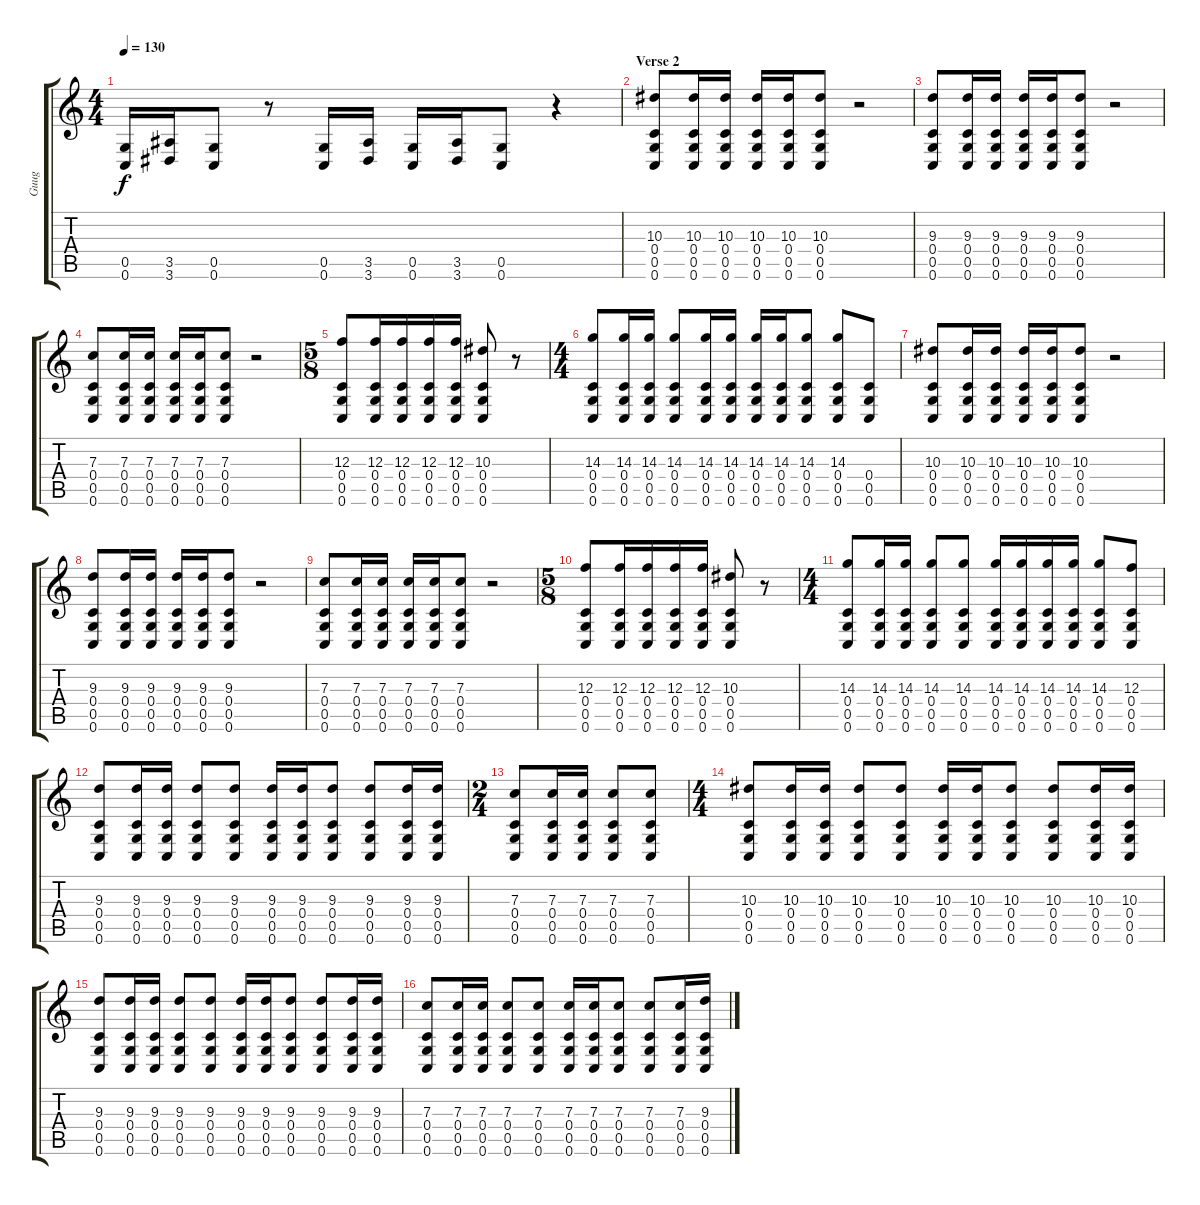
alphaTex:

\track ("Guug" "Guug") {instrument distortionguitar}
\staff {score tabs}
\tuning (D4 A3 F3 C3 G2 C2) {hide}
\ts (4 4)
\tempo 130
\clef g2
\ks c
(0.5 0.6).16{dy f} (3.5 3.6).16 (0.5 0.6).8 r.8 (0.5 0.6).16 (3.5 3.6).16 (0.5 0.6).16 (3.5 3.6).16 (0.5 0.6).8 r.4 |
\section ("" "Verse 2")
(10.3 0.4 0.5 0.6).8 (10.3 0.4 0.5 0.6).16 (10.3 0.4 0.5 0.6).16 (10.3 0.4 0.5 0.6).16 (10.3 0.4 0.5 0.6).16 (10.3 0.4 0.5 0.6).8 r.2 |
(9.3 0.4 0.5 0.6).8 (9.3 0.4 0.5 0.6).16 (9.3 0.4 0.5 0.6).16 (9.3 0.4 0.5 0.6).16 (9.3 0.4 0.5 0.6).16 (9.3 0.4 0.5 0.6).8 r.2 |
(7.3 0.4 0.5 0.6).8 (7.3 0.4 0.5 0.6).16 (7.3 0.4 0.5 0.6).16 (7.3 0.4 0.5 0.6).16 (7.3 0.4 0.5 0.6).16 (7.3 0.4 0.5 0.6).8 r.2 |
\ts (5 8)
(12.3 0.4 0.5 0.6).8 (12.3 0.4 0.5 0.6).16 (12.3 0.4 0.5 0.6).16 (12.3 0.4 0.5 0.6).16 (12.3 0.4 0.5 0.6).16 (10.3 0.4 0.5 0.6).8 r.8 |
\ts (4 4)
(14.3 0.4 0.5 0.6).8 (14.3 0.4 0.5 0.6).16 (14.3 0.4 0.5 0.6).16 (14.3 0.4 0.5 0.6).8 (14.3 0.4 0.5 0.6).16 (14.3 0.4 0.5 0.6).16 (14.3 0.4 0.5 0.6).16 (14.3 0.4 0.5 0.6).16 (14.3 0.4 0.5 0.6).8 (14.3 0.4 0.5 0.6).8 (0.4 0.5 0.6).8 |
(10.3 0.4 0.5 0.6).8 (10.3 0.4 0.5 0.6).16 (10.3 0.4 0.5 0.6).16 (10.3 0.4 0.5 0.6).16 (10.3 0.4 0.5 0.6).16 (10.3 0.4 0.5 0.6).8 r.2 |
(9.3 0.4 0.5 0.6).8 (9.3 0.4 0.5 0.6).16 (9.3 0.4 0.5 0.6).16 (9.3 0.4 0.5 0.6).16 (9.3 0.4 0.5 0.6).16 (9.3 0.4 0.5 0.6).8 r.2 |
(7.3 0.4 0.5 0.6).8 (7.3 0.4 0.5 0.6).16 (7.3 0.4 0.5 0.6).16 (7.3 0.4 0.5 0.6).16 (7.3 0.4 0.5 0.6).16 (7.3 0.4 0.5 0.6).8 r.2 |
\ts (5 8)
(12.3 0.4 0.5 0.6).8 (12.3 0.4 0.5 0.6).16 (12.3 0.4 0.5 0.6).16 (12.3 0.4 0.5 0.6).16 (12.3 0.4 0.5 0.6).16 (10.3 0.4 0.5 0.6).8 r.8 |
\ts (4 4)
(14.3 0.4 0.5 0.6).8 (14.3 0.4 0.5 0.6).16 (14.3 0.4 0.5 0.6).16 (14.3 0.4 0.5 0.6).8 (14.3 0.4 0.5 0.6).8 (14.3 0.4 0.5 0.6).16 (14.3 0.4 0.5 0.6).16 (14.3 0.4 0.5 0.6).16 (14.3 0.4 0.5 0.6).16 (14.3 0.4 0.5 0.6).8 (12.3 0.4 0.5 0.6).8 |
(9.3 0.4 0.5 0.6).8 (9.3 0.4 0.5 0.6).16 (9.3 0.4 0.5 0.6).16 (9.3 0.4 0.5 0.6).8 (9.3 0.4 0.5 0.6).8 (9.3 0.4 0.5 0.6).16 (9.3 0.4 0.5 0.6).16 (9.3 0.4 0.5 0.6).8 (9.3 0.4 0.5 0.6).8 (9.3 0.4 0.5 0.6).16 (9.3 0.4 0.5 0.6).16 |
\ts (2 4)
(7.3 0.4 0.5 0.6).8 (7.3 0.4 0.5 0.6).16 (7.3 0.4 0.5 0.6).16 (7.3 0.4 0.5 0.6).8 (7.3 0.4 0.5 0.6).8 |
\ts (4 4)
(10.3 0.4 0.5 0.6).8 (10.3 0.4 0.5 0.6).16 (10.3 0.4 0.5 0.6).16 (10.3 0.4 0.5 0.6).8 (10.3 0.4 0.5 0.6).8 (10.3 0.4 0.5 0.6).16 (10.3 0.4 0.5 0.6).16 (10.3 0.4 0.5 0.6).8 (10.3 0.4 0.5 0.6).8 (10.3 0.4 0.5 0.6).16 (10.3 0.4 0.5 0.6).16 |
(9.3 0.4 0.5 0.6).8 (9.3 0.4 0.5 0.6).16 (9.3 0.4 0.5 0.6).16 (9.3 0.4 0.5 0.6).8 (9.3 0.4 0.5 0.6).8 (9.3 0.4 0.5 0.6).16 (9.3 0.4 0.5 0.6).16 (9.3 0.4 0.5 0.6).8 (9.3 0.4 0.5 0.6).8 (9.3 0.4 0.5 0.6).16 (9.3 0.4 0.5 0.6).16 |
(7.3 0.4 0.5 0.6).8 (7.3 0.4 0.5 0.6).16 (7.3 0.4 0.5 0.6).16 (7.3 0.4 0.5 0.6).8 (7.3 0.4 0.5 0.6).8 (7.3 0.4 0.5 0.6).16 (7.3 0.4 0.5 0.6).16 (7.3 0.4 0.5 0.6).8 (7.3 0.4 0.5 0.6).8 (7.3 0.4 0.5 0.6).16 (9.3 0.4 0.5 0.6).16
